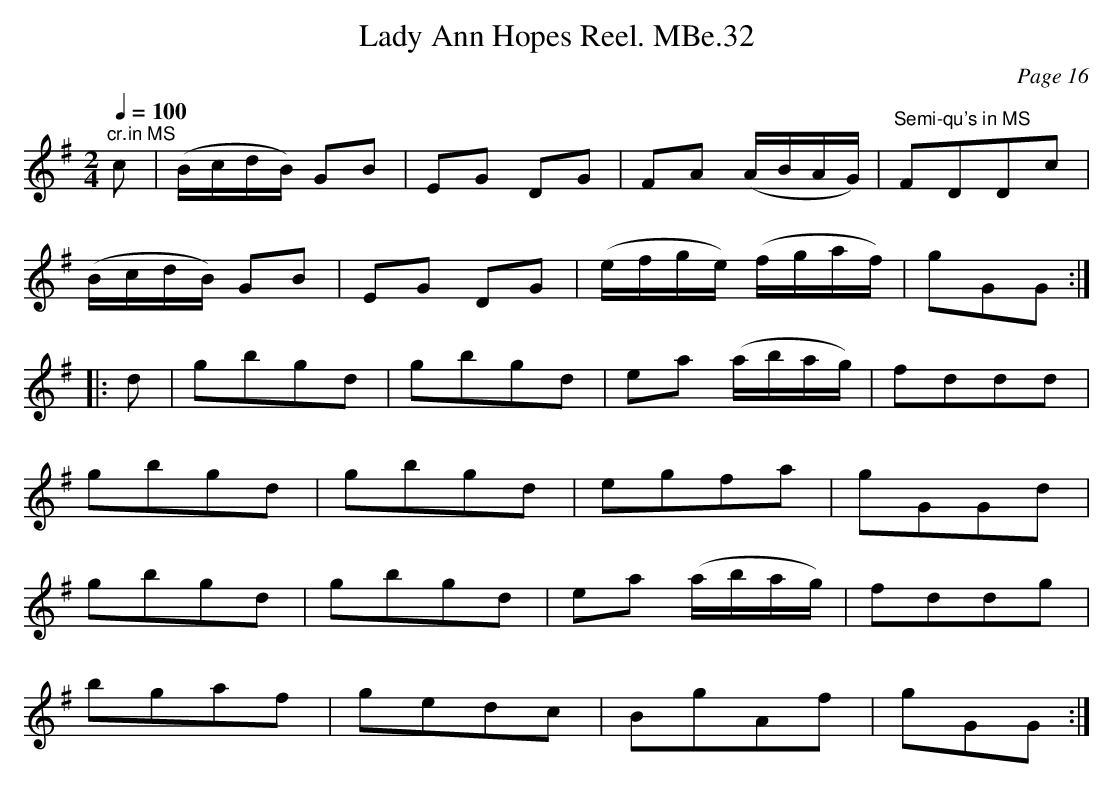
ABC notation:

X:1
C:Page 16
T:Lady Ann Hopes Reel. MBe.32
M:2/4
L:1/8
Q:1/4=100
K:G
"^cr.in MS"c|(B/c/d/B/) GB|EG DG|FA (A/B/A/G/)|"^Semi-qu's in MS"FDDc|
(B/c/d/B/) GB|EG DG|(e/f/g/e/) (f/g/a/f/)|gGG:|
|:d|gbgd|gbgd|ea (a/b/a/g/)|fddd|
gbgd|gbgd|egfa|gGGd|
gbgd|gbgd|ea (a/b/a/g/)|fddg|
bgaf|gedc|BgAf|gGG:|
